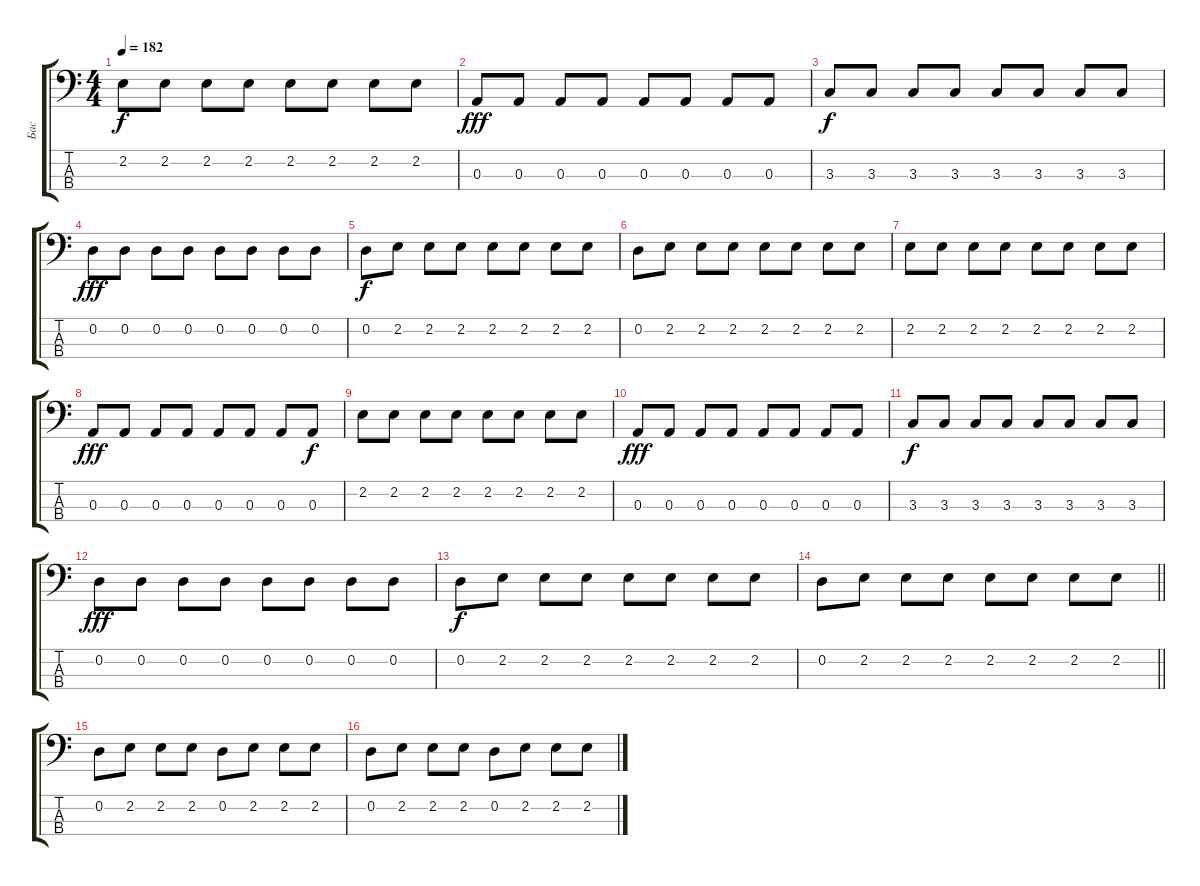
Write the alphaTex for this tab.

\track ("Бас" "Бас") {instrument electricbassfinger}
\staff {score tabs}
\tuning (G2 D2 A1 E1) {hide}
\ts (4 4)
\tempo 182
\clef f4
\ks c
2.2.8{dy f} 2.2.8 2.2.8 2.2.8 2.2.8 2.2.8 2.2.8 2.2.8 |
0.3.8{dy fff} 0.3.8 0.3.8 0.3.8 0.3.8 0.3.8 0.3.8 0.3.8 |
3.3.8{dy f} 3.3.8 3.3.8 3.3.8 3.3.8 3.3.8 3.3.8 3.3.8 |
0.2.8{dy fff} 0.2.8 0.2.8 0.2.8 0.2.8 0.2.8 0.2.8 0.2.8 |
0.2.8{dy f} 2.2.8 2.2.8 2.2.8 2.2.8 2.2.8 2.2.8 2.2.8 |
0.2.8 2.2.8 2.2.8 2.2.8 2.2.8 2.2.8 2.2.8 2.2.8 |
2.2.8 2.2.8 2.2.8 2.2.8 2.2.8 2.2.8 2.2.8 2.2.8 |
0.3.8{dy fff} 0.3.8 0.3.8 0.3.8 0.3.8 0.3.8 0.3.8 0.3.8{dy f} |
2.2.8 2.2.8 2.2.8 2.2.8 2.2.8 2.2.8 2.2.8 2.2.8 |
0.3.8{dy fff} 0.3.8 0.3.8 0.3.8 0.3.8 0.3.8 0.3.8 0.3.8 |
3.3.8{dy f} 3.3.8 3.3.8 3.3.8 3.3.8 3.3.8 3.3.8 3.3.8 |
0.2.8{dy fff} 0.2.8 0.2.8 0.2.8 0.2.8 0.2.8 0.2.8 0.2.8 |
0.2.8{dy f} 2.2.8 2.2.8 2.2.8 2.2.8 2.2.8 2.2.8 2.2.8 |
\barLineRight lightlight
0.2.8 2.2.8 2.2.8 2.2.8 2.2.8 2.2.8 2.2.8 2.2.8 |
\section ("" "")
0.2.8 2.2.8 2.2.8 2.2.8 0.2.8 2.2.8 2.2.8 2.2.8 |
0.2.8 2.2.8 2.2.8 2.2.8 0.2.8 2.2.8 2.2.8 2.2.8
